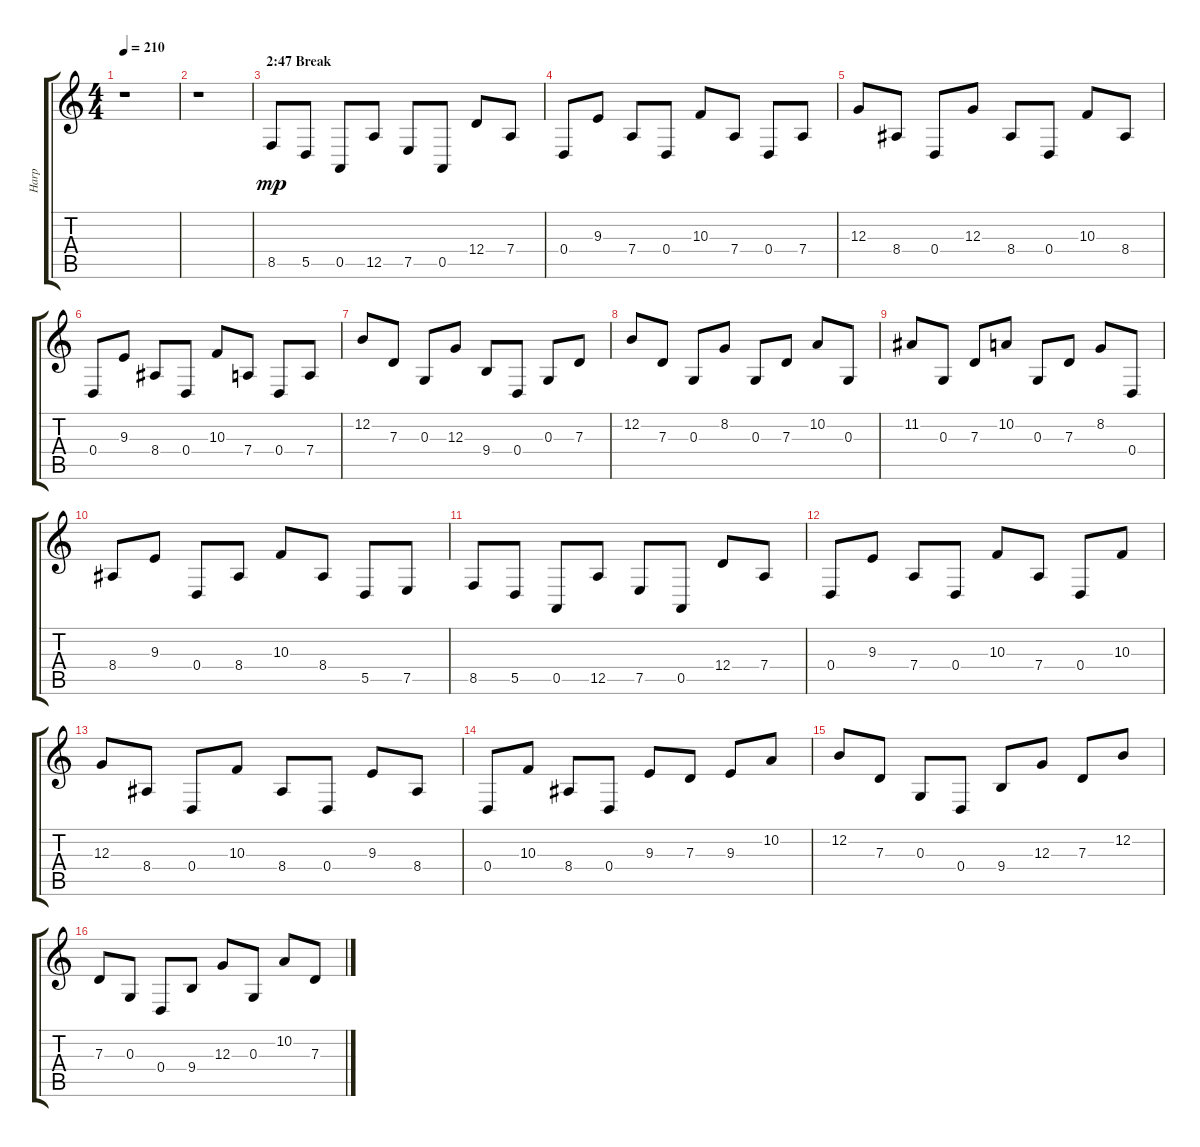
\track ("Harp" "Harp") {instrument orchestralharp}
\staff {score tabs}
\tuning (E4 B3 G3 D3 A2 E2) {hide}
\ts (4 4)
\tempo 210
\clef g2
\ks c
r.1{dy f} |
r.1 |
\section ("" "2:47 Break")
8.5.8{dy mp} 5.5.8 0.5.8 12.5.8 7.5.8 0.5.8 12.4.8 7.4.8 |
0.4.8 9.3.8 7.4.8 0.4.8 10.3.8 7.4.8 0.4.8 7.4.8 |
12.3.8 8.4.8 0.4.8 12.3.8 8.4.8 0.4.8 10.3.8 8.4.8 |
0.4.8 9.3.8 8.4.8 0.4.8 10.3.8 7.4.8 0.4.8 7.4.8 |
12.2.8 7.3.8 0.3.8 12.3.8 9.4.8 0.4.8 0.3.8 7.3.8 |
12.2.8 7.3.8 0.3.8 8.2.8 0.3.8 7.3.8 10.2.8 0.3.8 |
11.2.8 0.3.8 7.3.8 10.2.8 0.3.8 7.3.8 8.2.8 0.4.8 |
8.4.8 9.3.8 0.4.8 8.4.8 10.3.8 8.4.8 5.5.8 7.5.8 |
8.5.8 5.5.8 0.5.8 12.5.8 7.5.8 0.5.8 12.4.8 7.4.8 |
0.4.8 9.3.8 7.4.8 0.4.8 10.3.8 7.4.8 0.4.8 10.3.8 |
12.3.8 8.4.8 0.4.8 10.3.8 8.4.8 0.4.8 9.3.8 8.4.8 |
0.4.8 10.3.8 8.4.8 0.4.8 9.3.8 7.3.8 9.3.8 10.2.8 |
12.2.8 7.3.8 0.3.8 0.4.8 9.4.8 12.3.8 7.3.8 12.2.8 |
7.3.8 0.3.8 0.4.8 9.4.8 12.3.8 0.3.8 10.2.8 7.3.8
